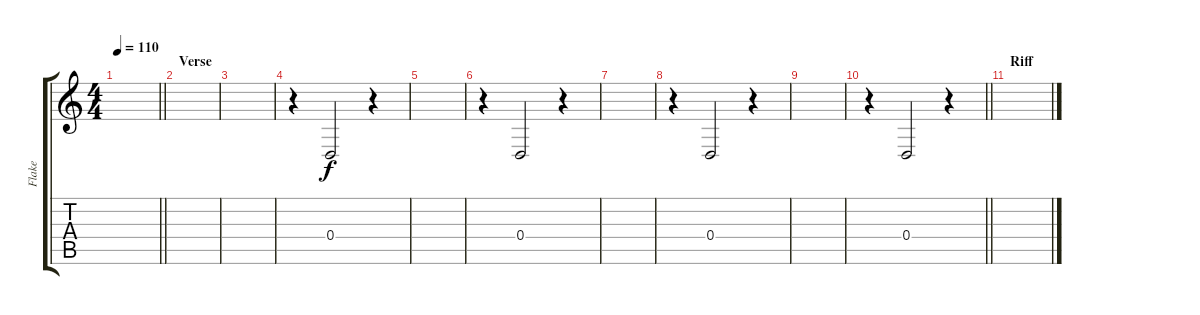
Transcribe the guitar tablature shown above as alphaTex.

\track ("Flake" "Flake") {instrument lead5charang}
\staff {score tabs}
\tuning (E4 B3 G3 D3 A2 D2) {hide}
\ts (4 4)
\tempo 110
\clef g2
\barLineRight lightlight
\ks c
|
\section ("" "Verse")
|
|
r.4 0.4.2 r.4 |
|
r.4 0.4.2 r.4 |
|
r.4 0.4.2 r.4 |
|
\barLineRight lightlight
r.4 0.4.2 r.4 |
\section ("" "Riff")
